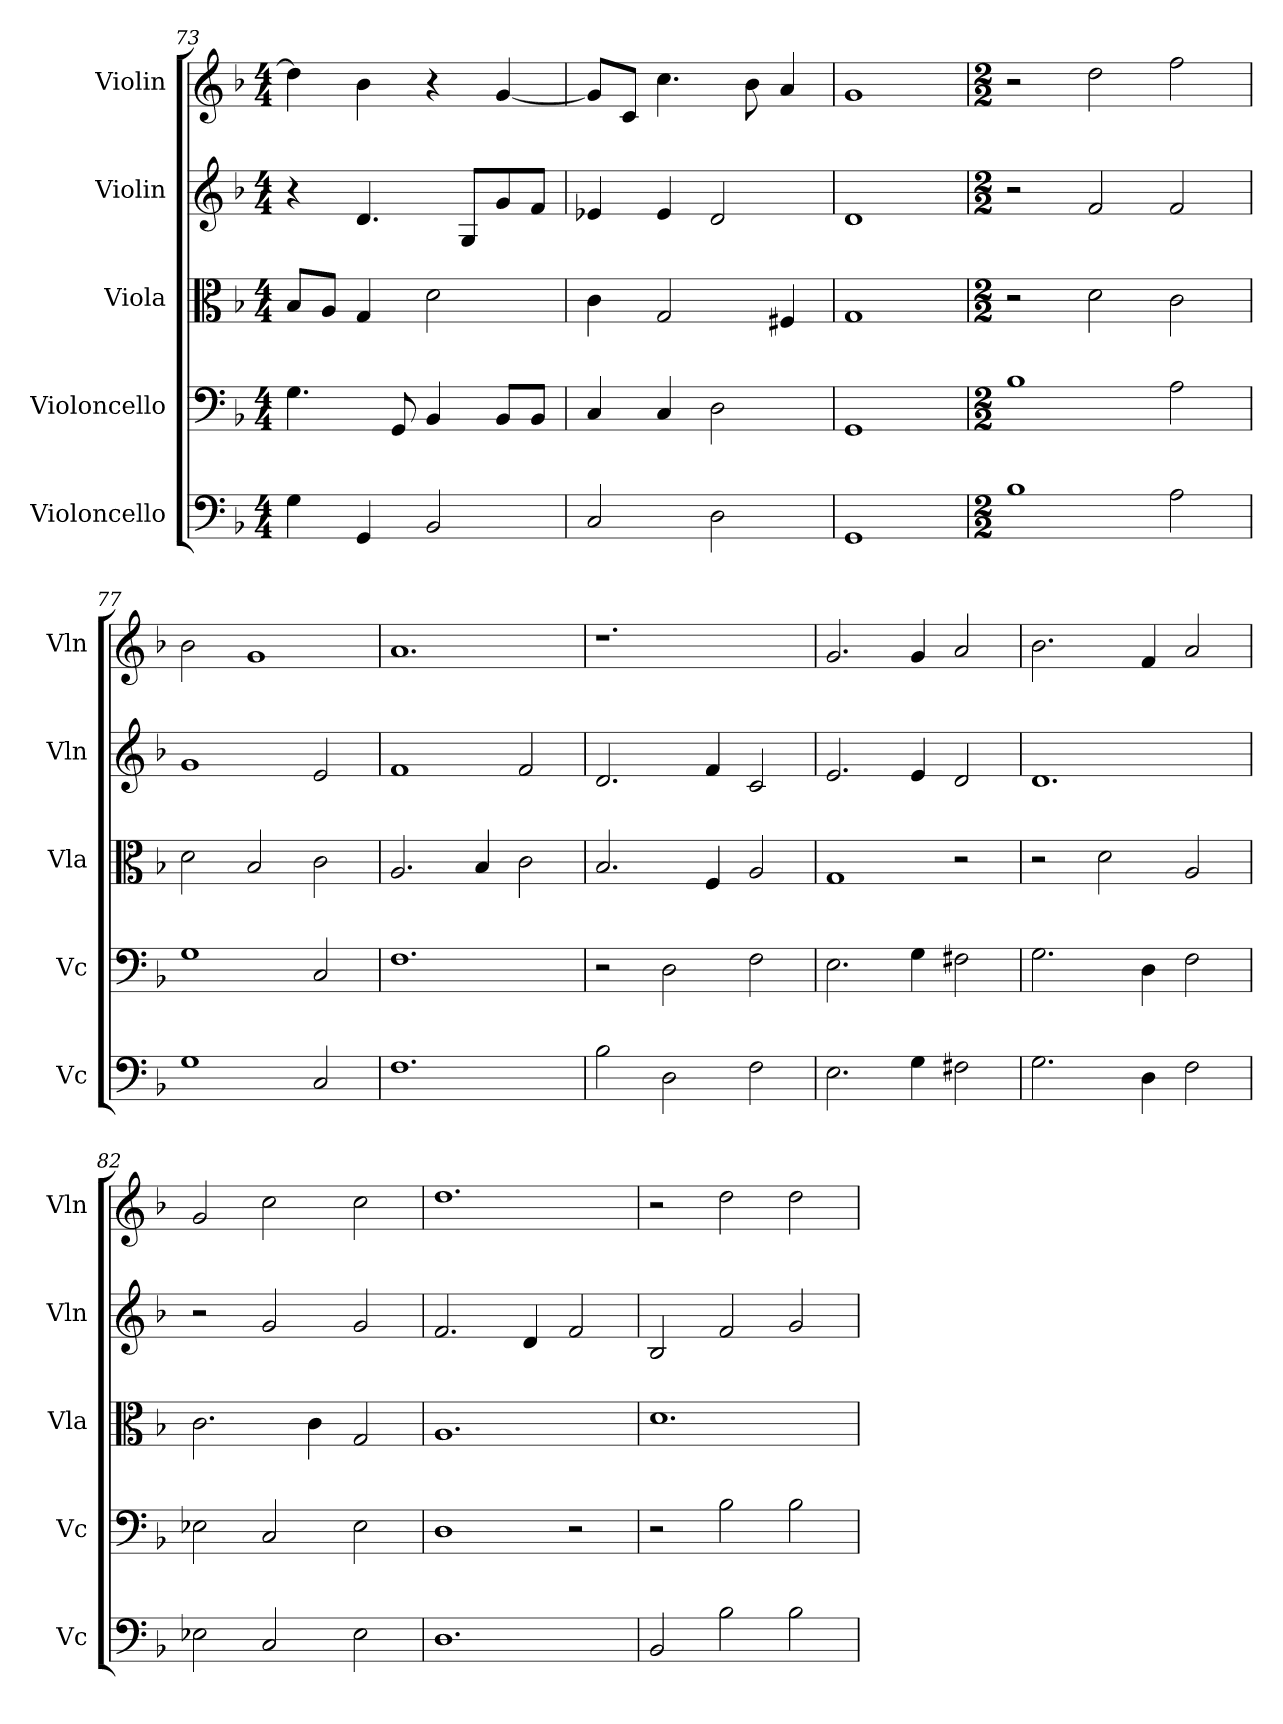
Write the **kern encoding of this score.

**kern	**kern	**kern	**kern	**kern
*part5	*part4	*part3	*part2	*part1
*staff5	*staff4	*staff3	*staff2	*staff1
*I"Violoncello	*I"Violoncello	*I"Viola	*I"Violin	*I"Violin
*I'Vc	*I'Vc	*I'Vla	*I'Vln	*I'Vln
*clefF4	*clefF4	*clefC3	*clefG2	*clefG2
*k[b-]	*k[b-]	*k[b-]	*k[b-]	*k[b-]
*M4/4	*M4/4	*M4/4	*M4/4	*M4/4
=73	=73	=73	=73	=73
4G\	4.G\	8B-/L	4r	4dd\]
.	.	8A/J	.	.
4GG/	.	4G/	4.d/	4b-\
.	8GG/	.	.	.
2BB-/	4BB-/	2d\	.	4r
.	.	.	8G/L	.
.	8BB-/L	.	8g/	[4g/
.	8BB-/J	.	8f/J	.
=74	=74	=74	=74	=74
2C/	4C/	4c\	4e-X/	8g/L]
.	.	.	.	8c/J
.	4C/	2G/	4e-/	4.cc\
2D\	2D\	.	2d/	.
.	.	.	.	8b-\
.	.	4F#X/	.	4a/
=75	=75	=75	=75	=75
1GG	1GG	1G	1d	1g
=76	=76	=76	=76	=76
*M2/2	*M2/2	*M2/2	*M2/2	*M2/2
1B-	1B-	2r	2r	2r
.	.	2d\	2f/	2dd\
2A\	2A\	2c\	2f/	2ff\
=77	=77	=77	=77	=77
1G	1G	2d\	1g	2b-\
.	.	2B-/	.	1g
2C/	2C/	2c\	2e/	.
=78	=78	=78	=78	=78
1.F	1.F	2.A/	1f	1.a
.	.	4B-/	.	.
.	.	2c\	2f/	.
=79	=79	=79	=79	=79
2B-\	2r	2.B-/	2.d/	1.r
2D\	2D\	.	.	.
.	.	4F/	4f/	.
2F\	2F\	2A/	2c/	.
=80	=80	=80	=80	=80
2.E\	2.E\	1G	2.e/	2.g/
4G\	4G\	.	4e/	4g/
2F#X\	2F#X\	2r	2d/	2a/
=81	=81	=81	=81	=81
2.G\	2.G\	2r	1.d	2.b-\
.	.	2d\	.	.
4D\	4D\	.	.	4f/
2F\	2F\	2A/	.	2a/
=82	=82	=82	=82	=82
2E-X\	2E-X\	2.c\	2r	2g/
2C/	2C/	.	2g/	2cc\
.	.	4c\	.	.
2E-\	2E-\	2G/	2g/	2cc\
=83	=83	=83	=83	=83
1.D	1D	1.A	2.f/	1.dd
.	.	.	4d/	.
.	2r	.	2f/	.
=84	=84	=84	=84	=84
2BB-/	2r	1.d	2B-/	2r
2B-\	2B-\	.	2f/	2dd\
2B-\	2B-\	.	2g/	2dd\
=	=	=	=	=
*-	*-	*-	*-	*-
